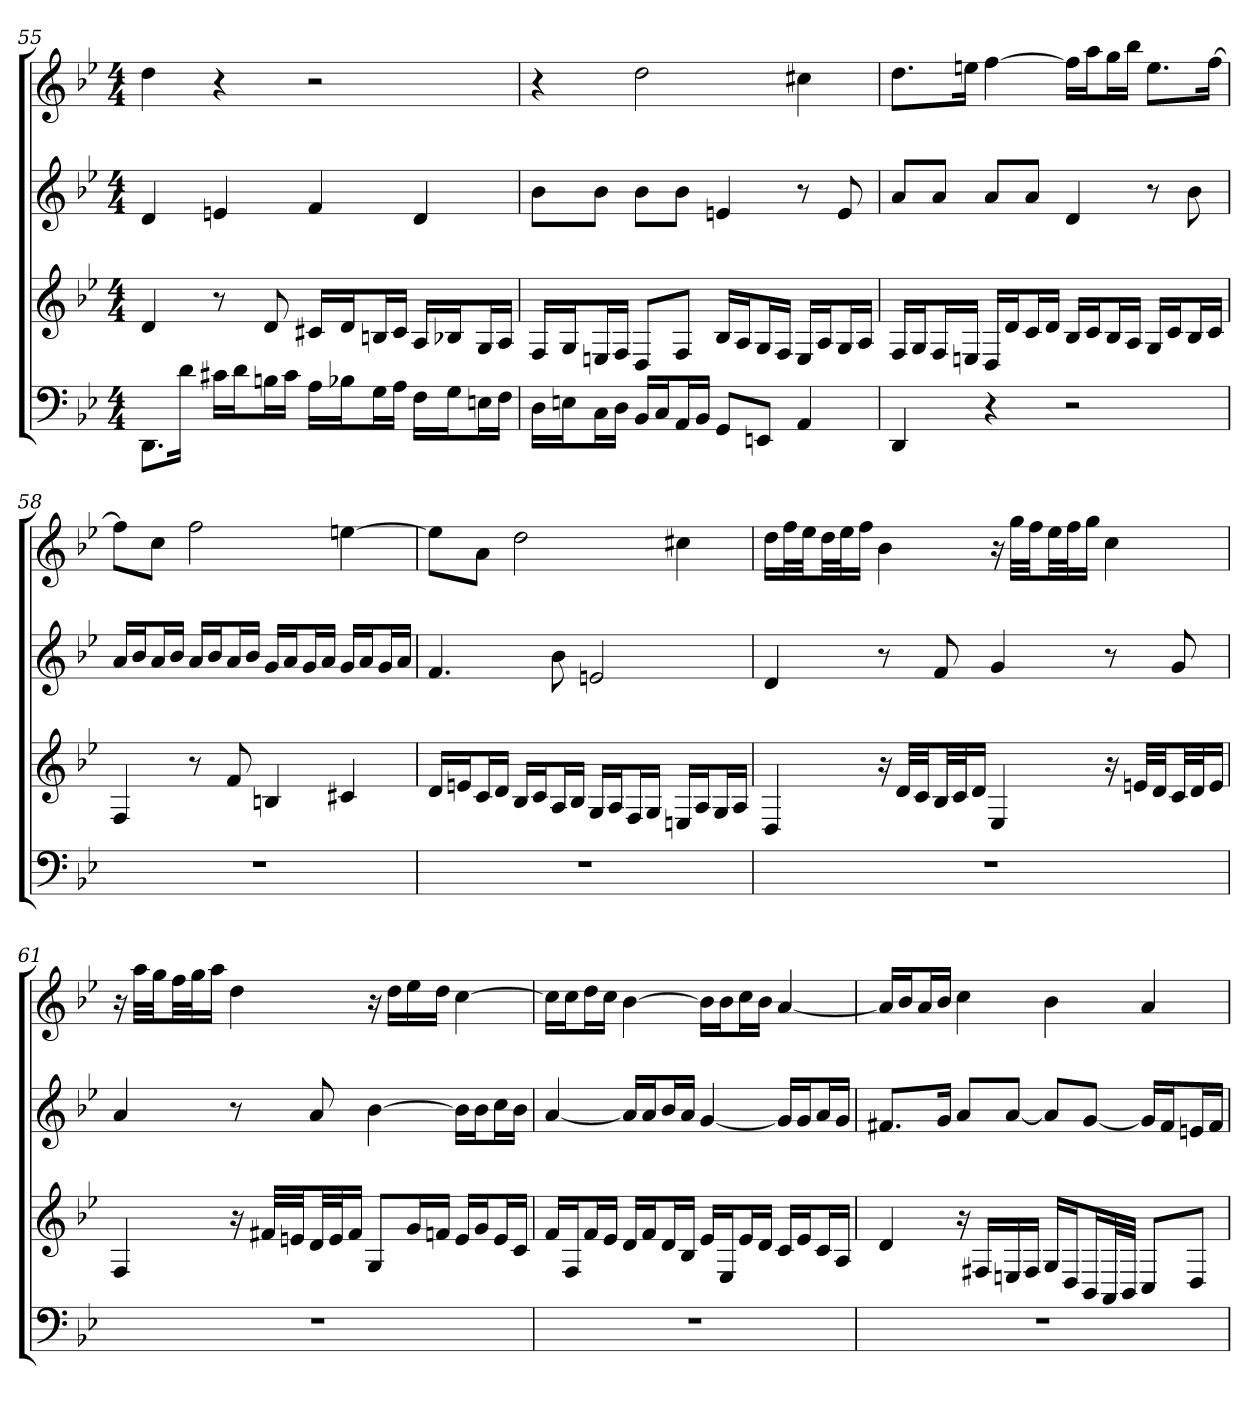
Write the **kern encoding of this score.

**kern	**kern	**kern	**kern
*part4	*part3	*part2	*part1
*staff4	*staff3	*staff2	*staff1
*k[b-e-]	*k[b-e-]	*k[b-e-]	*k[b-e-]
*M4/4	*M4/4	*M4/4	*M4/4
=55	=55	=55	=55
8.DDL	4d	4d	4dd
16dJk	.	.	.
16c#XLL	8r	4en	4r
16dJ	.	.	.
16BnL	8d	.	.
16c#JJ	.	.	.
16ALL	16c#XLL	4f	2r
16B-XJ	16dJ	.	.
16GL	16BnL	.	.
16AJJ	16c#JJ	.	.
16FLL	16ALL	4d	.
16GJ	16B-XJ	.	.
16EnL	16GL	.	.
16FJJ	16AJJ	.	.
=56	=56	=56	=56
16DLL	16FLL	8b-L	4r
16EnJ	16GJ	.	.
16CL	16EnL	8b-J	.
16DJJ	16FJJ	.	.
16BB-LL	8DL	8b-L	2dd
16CJ	.	.	.
16AAL	8FJ	8b-J	.
16BB-JJ	.	.	.
8GGL	16B-LL	4en	.
.	16AJ	.	.
8EEnJ	16GL	.	.
.	16FJJ	.	.
4AA	16ELL	8r	4cc#X
.	16AJ	.	.
.	16GL	8e	.
.	16AJJ	.	.
=57	=57	=57	=57
4DD	16FLL	8aL	8.ddL
.	16GJ	.	.
.	16FL	8aJ	.
.	16EnJJ	.	16eenJk
4r	16DLL	8aL	[4ff
.	16dJ	.	.
.	16cL	8aJ	.
.	16dJJ	.	.
2r	16B-LL	4d	16ffLL]
.	16cJ	.	16aaJ
.	16B-L	.	16ggL
.	16AJJ	.	16bb-JJ
.	16GLL	8r	8.eeL
.	16cJ	.	.
.	16B-L	8b-	.
.	16cJJ	.	[16ffJk
=58	=58	=58	=58
1r	4F	16aLL	8ffL]
.	.	16b-J	.
.	.	16aL	8ccJ
.	.	16b-JJ	.
.	8r	16aLL	2ff
.	.	16b-J	.
.	8f	16aL	.
.	.	16b-JJ	.
.	4Bn	16gLL	.
.	.	16aJ	.
.	.	16gL	.
.	.	16aJJ	.
.	4c#X	16gLL	[4een
.	.	16aJ	.
.	.	16gL	.
.	.	16aJJ	.
=59	=59	=59	=59
1r	16dLL	4.f	8eeL]
.	16enJ	.	.
.	16cL	.	8aJ
.	16dJJ	.	.
.	16B-LL	.	2dd
.	16cJ	.	.
.	16AL	8b-	.
.	16B-JJ	.	.
.	16GLL	2en	.
.	16AJ	.	.
.	16FL	.	.
.	16GJJ	.	.
.	16EnLL	.	4cc#X
.	16AJ	.	.
.	16GL	.	.
.	16AJJ	.	.
=60	=60	=60	=60
1r	4D	4d	16ddLL
.	.	.	32ffL
.	.	.	32ee-JJ
.	.	.	32ddLL
.	.	.	32ee-J
.	.	.	16ffJJ
.	16r	8r	4b-
.	32dLLL	.	.
.	32cJJ	.	.
.	32B-LL	8f	.
.	32cJ	.	.
.	16dJJ	.	.
.	4E-	4g	16r
.	.	.	32ggLLL
.	.	.	32ffJJ
.	.	.	32ee-LL
.	.	.	32ffJ
.	.	.	16ggJJ
.	16r	8r	4cc
.	32enLLL	.	.
.	32dJJ	.	.
.	32cLL	8g	.
.	32dJ	.	.
.	16eJJ	.	.
=61	=61	=61	=61
1r	4F	4a	16r
.	.	.	32aaLLL
.	.	.	32ggJJ
.	.	.	32ffLL
.	.	.	32ggJ
.	.	.	16aaJJ
.	16r	8r	4dd
.	32f#XLLL	.	.
.	32enJJ	.	.
.	32dLL	8a	.
.	32eJ	.	.
.	16f#JJ	.	.
.	8GL	[4b-	16r
.	.	.	16ddLL
.	16gL	.	16ee-
.	16fnJJ	.	16ddJJ
.	16eLL	16b-LL]	[4cc
.	16gJ	16b-J	.
.	16eL	16ccL	.
.	16cJJ	16b-JJ	.
=62	=62	=62	=62
1r	16fLL	[4a	16ccLL]
.	16FJ	.	16ccJ
.	16fL	.	16ddL
.	16e-JJ	.	16ccJJ
.	16dLL	16aLL]	[4b-
.	16fJ	16aJ	.
.	16dL	16b-L	.
.	16B-JJ	16aJJ	.
.	16e-LL	[4g	16b-LL]
.	16E-J	.	16b-J
.	16e-L	.	16ccL
.	16dJJ	.	16b-JJ
.	16cLL	16gLL]	[4a
.	16e-J	16gJ	.
.	16cL	16aL	.
.	16AJJ	16gJJ	.
=63	=63	=63	=63
1r	4d	8.f#XL	16aLL]
.	.	.	16b-J
.	.	.	16aL
.	.	16gJk	16b-JJ
.	16r	8aL	4cc
.	16F#XLL	.	.
.	16En	[8aJ	.
.	16F#JJ	.	.
.	16GLL	8aL]	4b-
.	16DJ	.	.
.	16BB-L	[8gJ	.
.	32AAL	.	.
.	32BB-JJJ	.	.
.	8CL	16gLL]	4a
.	.	16f#J	.
.	8DJ	16enL	.
.	.	16f#JJ	.
=	=	=	=
*-	*-	*-	*-
